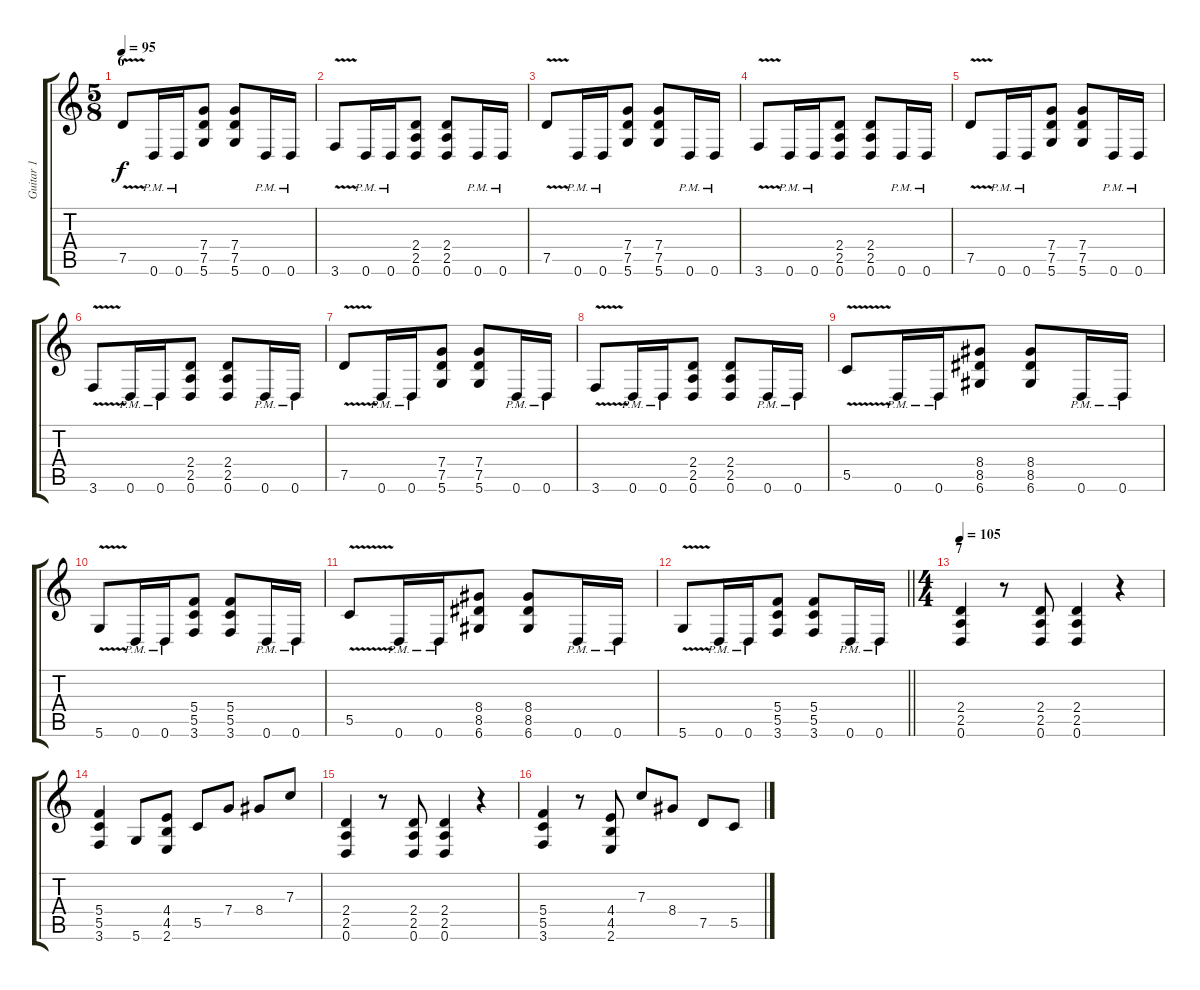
\track ("Guitar 1" "Guitar 1") {instrument distortionguitar}
\staff {score tabs}
\tuning (D4 A3 F3 C3 G2 D2) {hide}
\ts (5 8)
\section ("" "6")
\tempo 95
\clef g2
\ks c
7.5{v}.8{dy f} 0.6{pm}.16 0.6{pm}.16 (7.4 7.5 5.6).8 (7.4 7.5 5.6).8 0.6{pm}.16 0.6{pm}.16 |
3.6{v}.8 0.6{pm}.16 0.6{pm}.16 (2.4 2.5 0.6).8 (2.4 2.5 0.6).8 0.6{pm}.16 0.6{pm}.16 |
7.5{v}.8 0.6{pm}.16 0.6{pm}.16 (7.4 7.5 5.6).8 (7.4 7.5 5.6).8 0.6{pm}.16 0.6{pm}.16 |
3.6{v}.8 0.6{pm}.16 0.6{pm}.16 (2.4 2.5 0.6).8 (2.4 2.5 0.6).8 0.6{pm}.16 0.6{pm}.16 |
7.5{v}.8 0.6{pm}.16 0.6{pm}.16 (7.4 7.5 5.6).8 (7.4 7.5 5.6).8 0.6{pm}.16 0.6{pm}.16 |
3.6{v}.8 0.6{pm}.16 0.6{pm}.16 (2.4 2.5 0.6).8 (2.4 2.5 0.6).8 0.6{pm}.16 0.6{pm}.16 |
7.5{v}.8 0.6{pm}.16 0.6{pm}.16 (7.4 7.5 5.6).8 (7.4 7.5 5.6).8 0.6{pm}.16 0.6{pm}.16 |
3.6{v}.8 0.6{pm}.16 0.6{pm}.16 (2.4 2.5 0.6).8 (2.4 2.5 0.6).8 0.6{pm}.16 0.6{pm}.16 |
5.5{v}.8 0.6{pm}.16 0.6{pm}.16 (8.4 8.5 6.6).8 (8.4 8.5 6.6).8 0.6{pm}.16 0.6{pm}.16 |
5.6{v}.8 0.6{pm}.16 0.6{pm}.16 (5.4 5.5 3.6).8 (5.4 5.5 3.6).8 0.6{pm}.16 0.6{pm}.16 |
5.5{v}.8 0.6{pm}.16 0.6{pm}.16 (8.4 8.5 6.6).8 (8.4 8.5 6.6).8 0.6{pm}.16 0.6{pm}.16 |
\barLineRight lightlight
5.6{v}.8 0.6{pm}.16 0.6{pm}.16 (5.4 5.5 3.6).8 (5.4 5.5 3.6).8 0.6{pm}.16 0.6{pm}.16 |
\ts (4 4)
\section ("" "7")
\tempo 105
(2.4 2.5 0.6).4 r.8 (2.4 2.5 0.6).8 (2.4 2.5 0.6).4 r.4 |
(5.4 5.5 3.6).4 5.6.8 (4.4 4.5 2.6).8 5.5.8 7.4.8 8.4.8 7.3.8 |
(2.4 2.5 0.6).4 r.8 (2.4 2.5 0.6).8 (2.4 2.5 0.6).4 r.4 |
(5.4 5.5 3.6).4 r.8 (4.4 4.5 2.6).8 7.3.8 8.4.8 7.5.8 5.5.8
